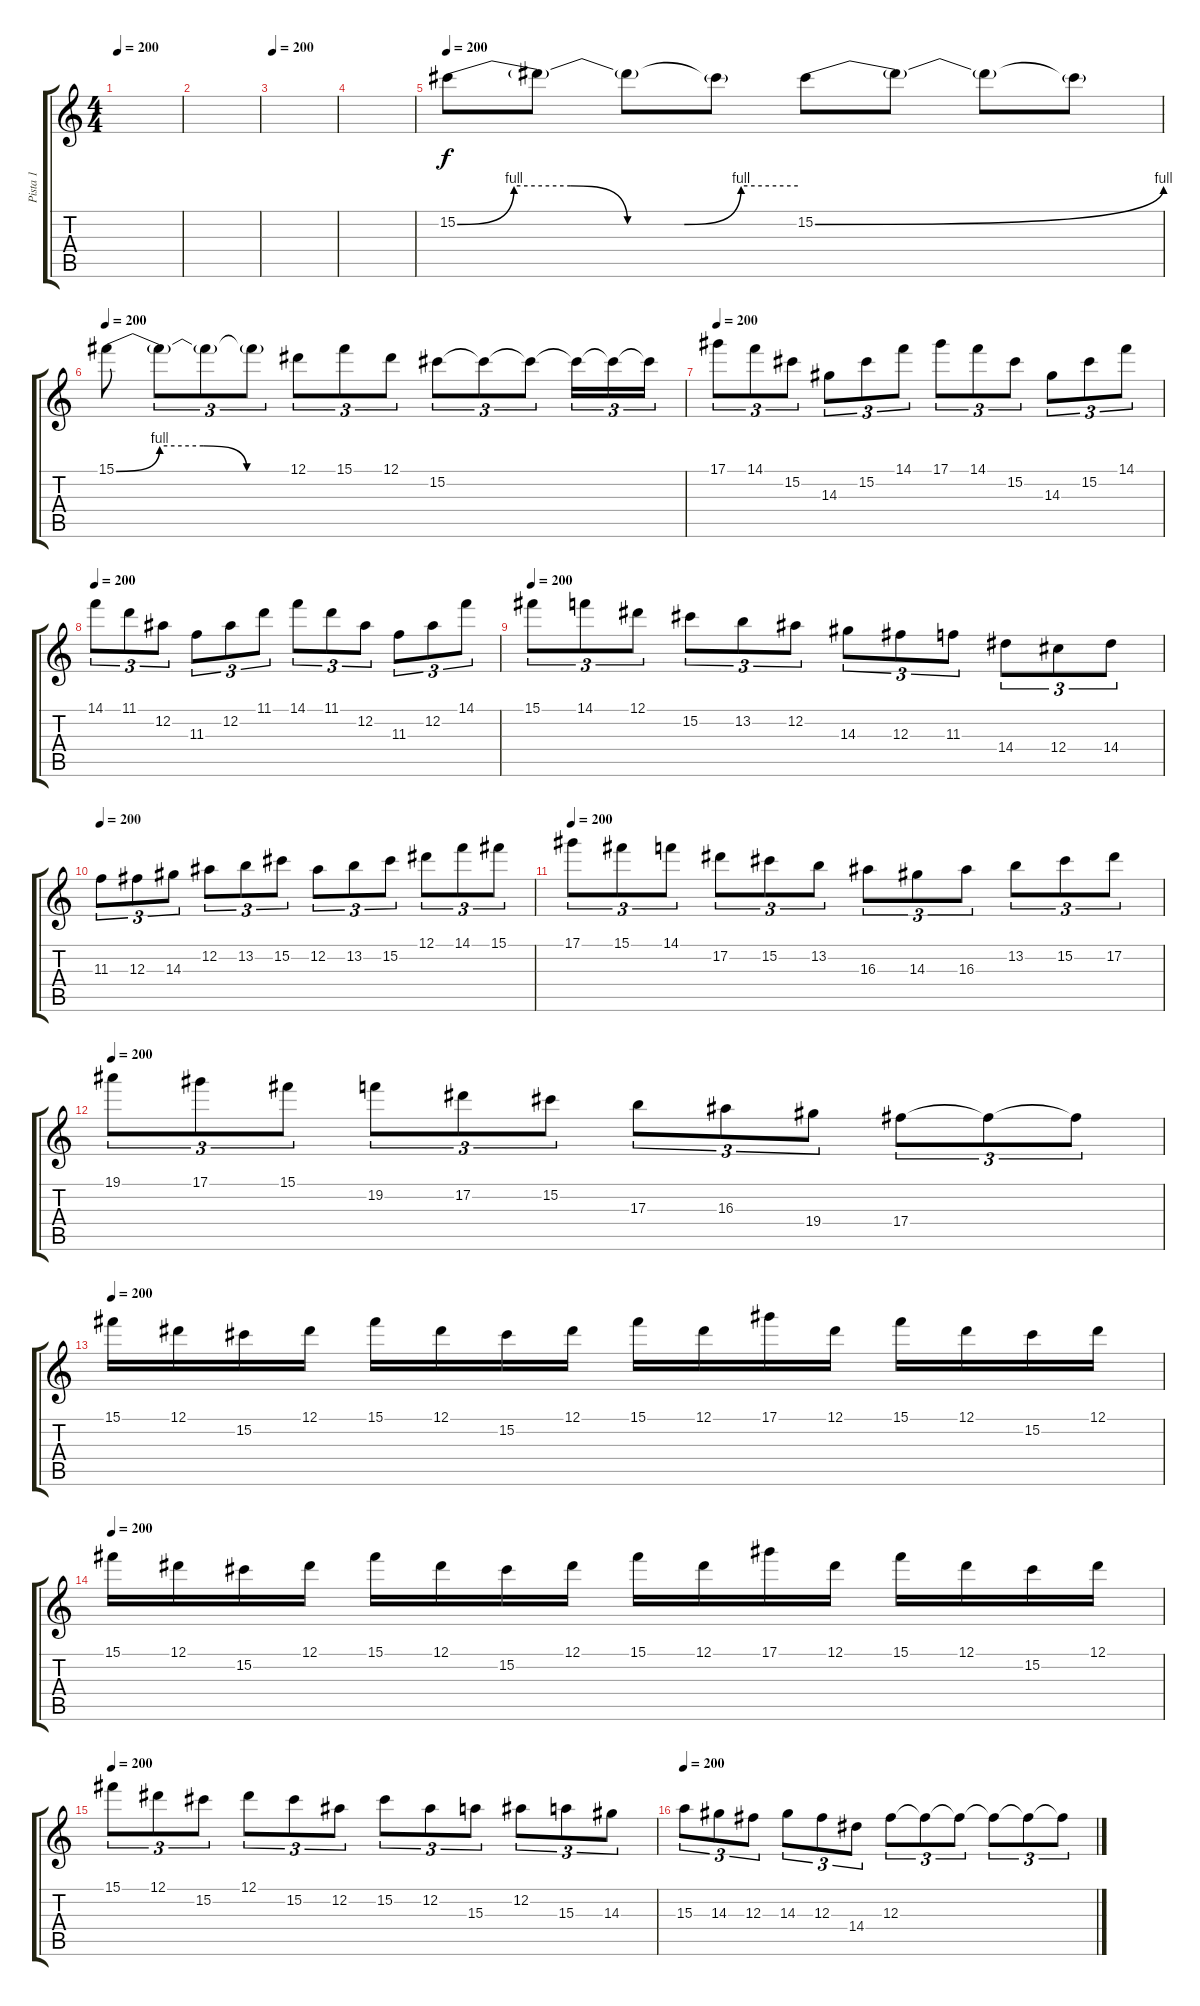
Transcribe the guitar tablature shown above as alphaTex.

\track ("Pista 1" "Pista 1") {instrument distortionguitar}
\staff {score tabs}
\tuning (Eb4 Bb3 Gb3 Db3 Ab2 Eb2) {hide}
\ts (4 4)
\tempo 200
\clef g2
\ks c
|
|
\tempo 200
|
|
\tempo 200
15.2{be (custom 0 0 10 4 20 4 30 0 40 0 50 4 60 4)}.8 15.2{t}.8 15.2{t}.8 15.2{t}.8 15.2{be (bend 0 0 60 4)}.8 15.2{t}.8 15.2{t}.8 15.2{t}.8 |
\tempo 200
15.1{be (custom 0 0 15 4 30 4 45 0 60 0)}.8 15.1{t}.8{tu (3 2)} 15.1{t}.8{tu (3 2)} 15.1{t}.8{tu (3 2)} 12.1.8{tu (3 2)} 15.1.8{tu (3 2)} 12.1.8{tu (3 2)} 15.2.8{tu (3 2)} 15.2{t}.8{tu (3 2)} 15.2{t}.8{tu (3 2)} 15.2{t}.16{tu (3 2)} 15.2{t}.16{tu (3 2)} 15.2{t}.16{tu (3 2)} |
\tempo 200
17.1.8{tu (3 2)} 14.1.8{tu (3 2)} 15.2.8{tu (3 2)} 14.3.8{tu (3 2)} 15.2.8{tu (3 2)} 14.1.8{tu (3 2)} 17.1.8{tu (3 2)} 14.1.8{tu (3 2)} 15.2.8{tu (3 2)} 14.3.8{tu (3 2)} 15.2.8{tu (3 2)} 14.1.8{tu (3 2)} |
\tempo 200
14.1.8{tu (3 2)} 11.1.8{tu (3 2)} 12.2.8{tu (3 2)} 11.3.8{tu (3 2)} 12.2.8{tu (3 2)} 11.1.8{tu (3 2)} 14.1.8{tu (3 2)} 11.1.8{tu (3 2)} 12.2.8{tu (3 2)} 11.3.8{tu (3 2)} 12.2.8{tu (3 2)} 14.1.8{tu (3 2)} |
\tempo 200
15.1.8{tu (3 2)} 14.1.8{tu (3 2)} 12.1.8{tu (3 2)} 15.2.8{tu (3 2)} 13.2.8{tu (3 2)} 12.2.8{tu (3 2)} 14.3.8{tu (3 2)} 12.3.8{tu (3 2)} 11.3.8{tu (3 2)} 14.4.8{tu (3 2)} 12.4.8{tu (3 2)} 14.4.8{tu (3 2)} |
\tempo 200
11.3.8{tu (3 2)} 12.3.8{tu (3 2)} 14.3.8{tu (3 2)} 12.2.8{tu (3 2)} 13.2.8{tu (3 2)} 15.2.8{tu (3 2)} 12.2.8{tu (3 2)} 13.2.8{tu (3 2)} 15.2.8{tu (3 2)} 12.1.8{tu (3 2)} 14.1.8{tu (3 2)} 15.1.8{tu (3 2)} |
\tempo 200
17.1.8{tu (3 2)} 15.1.8{tu (3 2)} 14.1.8{tu (3 2)} 17.2.8{tu (3 2)} 15.2.8{tu (3 2)} 13.2.8{tu (3 2)} 16.3.8{tu (3 2)} 14.3.8{tu (3 2)} 16.3.8{tu (3 2)} 13.2.8{tu (3 2)} 15.2.8{tu (3 2)} 17.2.8{tu (3 2)} |
\tempo 200
19.1.8{tu (3 2)} 17.1.8{tu (3 2)} 15.1.8{tu (3 2)} 19.2.8{tu (3 2)} 17.2.8{tu (3 2)} 15.2.8{tu (3 2)} 17.3.8{tu (3 2)} 16.3.8{tu (3 2)} 19.4.8{tu (3 2)} 17.4.8{tu (3 2)} 17.4{t}.8{tu (3 2)} 17.4{t}.8{tu (3 2)} |
\tempo 200
15.1.16 12.1.16 15.2.16 12.1.16 15.1.16 12.1.16 15.2.16 12.1.16 15.1.16 12.1.16 17.1.16 12.1.16 15.1.16 12.1.16 15.2.16 12.1.16 |
\tempo 200
15.1.16 12.1.16 15.2.16 12.1.16 15.1.16 12.1.16 15.2.16 12.1.16 15.1.16 12.1.16 17.1.16 12.1.16 15.1.16 12.1.16 15.2.16 12.1.16 |
\tempo 200
15.1.8{tu (3 2)} 12.1.8{tu (3 2)} 15.2.8{tu (3 2)} 12.1.8{tu (3 2)} 15.2.8{tu (3 2)} 12.2.8{tu (3 2)} 15.2.8{tu (3 2)} 12.2.8{tu (3 2)} 15.3.8{tu (3 2)} 12.2.8{tu (3 2)} 15.3.8{tu (3 2)} 14.3.8{tu (3 2)} |
\tempo 200
15.3.8{tu (3 2)} 14.3.8{tu (3 2)} 12.3.8{tu (3 2)} 14.3.8{tu (3 2)} 12.3.8{tu (3 2)} 14.4.8{tu (3 2)} 12.3.8{tu (3 2)} 12.3{t}.8{tu (3 2)} 12.3{t}.8{tu (3 2)} 12.3{t}.8{tu (3 2)} 12.3{t}.8{tu (3 2)} 12.3{t}.8{tu (3 2)}
